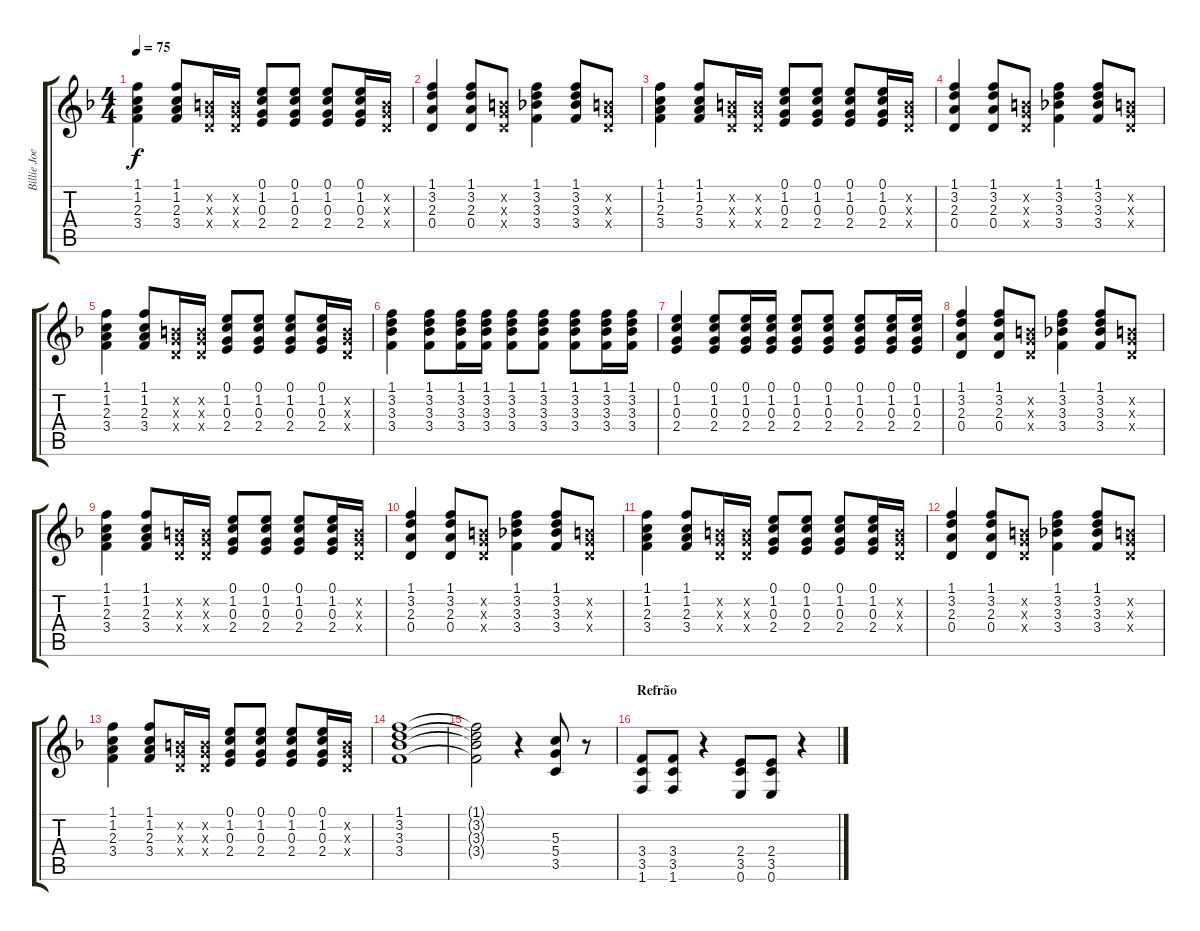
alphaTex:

\track ("Billie Joe" "Billie Joe") {instrument acousticguitarsteel}
\staff {score tabs}
\tuning (E4 B3 G3 D3 A2 E2) {hide}
\ts (4 4)
\tempo 75
\clef g2
\ks f
(1.1 1.2 2.3 3.4).4{dy f} (1.1 1.2 2.3 3.4).8 (0.2{x} 0.3{x} 0.4{x}).16 (0.2{x} 0.3{x} 0.4{x}).16 (0.1 1.2 0.3 2.4).8 (0.1 1.2 0.3 2.4).8 (0.1 1.2 0.3 2.4).8 (0.1 1.2 0.3 2.4).16 (0.2{x} 0.3{x} 0.4{x}).16 |
(1.1 3.2 2.3 0.4).4 (1.1 3.2 2.3 0.4).8 (0.2{x} 0.3{x} 0.4{x}).8 (1.1 3.2 3.3 3.4).4 (1.1 3.2 3.3 3.4).8 (0.2{x} 0.3{x} 0.4{x}).8 |
(1.1 1.2 2.3 3.4).4 (1.1 1.2 2.3 3.4).8 (0.2{x} 0.3{x} 0.4{x}).16 (0.2{x} 0.3{x} 0.4{x}).16 (0.1 1.2 0.3 2.4).8 (0.1 1.2 0.3 2.4).8 (0.1 1.2 0.3 2.4).8 (0.1 1.2 0.3 2.4).16 (0.2{x} 0.3{x} 0.4{x}).16 |
(1.1 3.2 2.3 0.4).4 (1.1 3.2 2.3 0.4).8 (0.2{x} 0.3{x} 0.4{x}).8 (1.1 3.2 3.3 3.4).4 (1.1 3.2 3.3 3.4).8 (0.2{x} 0.3{x} 0.4{x}).8 |
(1.1 1.2 2.3 3.4).4 (1.1 1.2 2.3 3.4).8 (0.2{x} 0.3{x} 0.4{x}).16 (0.2{x} 0.3{x} 0.4{x}).16 (0.1 1.2 0.3 2.4).8 (0.1 1.2 0.3 2.4).8 (0.1 1.2 0.3 2.4).8 (0.1 1.2 0.3 2.4).16 (0.2{x} 0.3{x} 0.4{x}).16 |
(1.1 3.2 3.3 3.4).4 (1.1 3.2 3.3 3.4).8 (1.1 3.2 3.3 3.4).16 (1.1 3.2 3.3 3.4).16 (1.1 3.2 3.3 3.4).8 (1.1 3.2 3.3 3.4).8 (1.1 3.2 3.3 3.4).8 (1.1 3.2 3.3 3.4).16 (1.1 3.2 3.3 3.4).16 |
(0.1 1.2 0.3 2.4).4 (0.1 1.2 0.3 2.4).8 (0.1 1.2 0.3 2.4).16 (0.1 1.2 0.3 2.4).16 (0.1 1.2 0.3 2.4).8 (0.1 1.2 0.3 2.4).8 (0.1 1.2 0.3 2.4).8 (0.1 1.2 0.3 2.4).16 (0.1 1.2 0.3 2.4).16 |
\section ("" "")
(1.1 3.2 2.3 0.4).4 (1.1 3.2 2.3 0.4).8 (0.2{x} 0.3{x} 0.4{x}).8 (1.1 3.2 3.3 3.4).4 (1.1 3.2 3.3 3.4).8 (0.2{x} 0.3{x} 0.4{x}).8 |
(1.1 1.2 2.3 3.4).4 (1.1 1.2 2.3 3.4).8 (0.2{x} 0.3{x} 0.4{x}).16 (0.2{x} 0.3{x} 0.4{x}).16 (0.1 1.2 0.3 2.4).8 (0.1 1.2 0.3 2.4).8 (0.1 1.2 0.3 2.4).8 (0.1 1.2 0.3 2.4).16 (0.2{x} 0.3{x} 0.4{x}).16 |
(1.1 3.2 2.3 0.4).4 (1.1 3.2 2.3 0.4).8 (0.2{x} 0.3{x} 0.4{x}).8 (1.1 3.2 3.3 3.4).4 (1.1 3.2 3.3 3.4).8 (0.2{x} 0.3{x} 0.4{x}).8 |
(1.1 1.2 2.3 3.4).4 (1.1 1.2 2.3 3.4).8 (0.2{x} 0.3{x} 0.4{x}).16 (0.2{x} 0.3{x} 0.4{x}).16 (0.1 1.2 0.3 2.4).8 (0.1 1.2 0.3 2.4).8 (0.1 1.2 0.3 2.4).8 (0.1 1.2 0.3 2.4).16 (0.2{x} 0.3{x} 0.4{x}).16 |
(1.1 3.2 2.3 0.4).4 (1.1 3.2 2.3 0.4).8 (0.2{x} 0.3{x} 0.4{x}).8 (1.1 3.2 3.3 3.4).4 (1.1 3.2 3.3 3.4).8 (0.2{x} 0.3{x} 0.4{x}).8 |
(1.1 1.2 2.3 3.4).4 (1.1 1.2 2.3 3.4).8 (0.2{x} 0.3{x} 0.4{x}).16 (0.2{x} 0.3{x} 0.4{x}).16 (0.1 1.2 0.3 2.4).8 (0.1 1.2 0.3 2.4).8 (0.1 1.2 0.3 2.4).8 (0.1 1.2 0.3 2.4).16 (0.2{x} 0.3{x} 0.4{x}).16 |
(1.1 3.2 3.3 3.4).1 |
(1.1{t} 3.2{t} 3.3{t} 3.4{t}).2 r.4 (5.3 5.4 3.5).8 r.8 |
\section ("" "Refrão")
(3.4 3.5 1.6).8 (3.4 3.5 1.6).8 r.4 (2.4 3.5 0.6).8 (2.4 3.5 0.6).8 r.4
